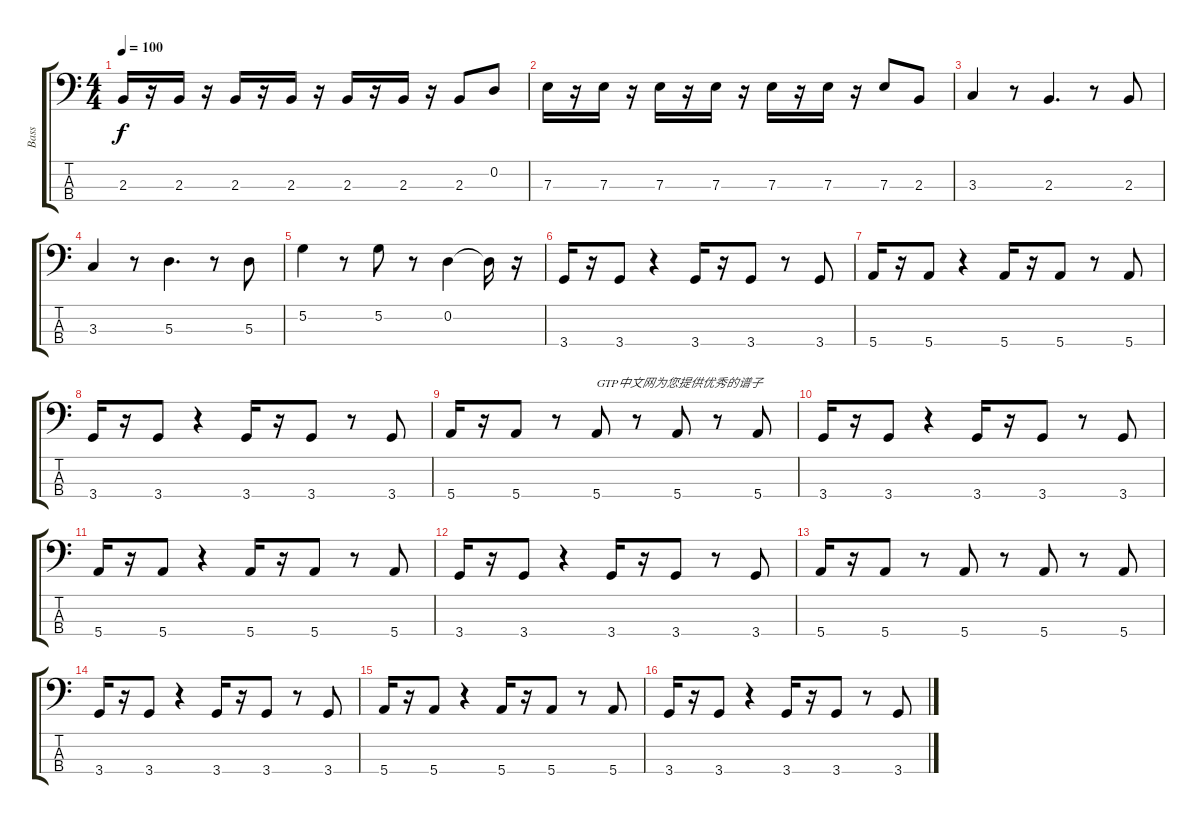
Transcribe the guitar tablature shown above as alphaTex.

\track ("Bass" "Bass") {instrument electricbassfinger}
\staff {score tabs}
\tuning (G2 D2 A1 E1) {hide}
\ts (4 4)
\tempo 100
\clef f4
\ks c
2.3.16{dy f} r.16 2.3.16 r.16 2.3.16 r.16 2.3.16 r.16 2.3.16 r.16 2.3.16 r.16 2.3.8 0.2.8 |
7.3.16 r.16 7.3.16 r.16 7.3.16 r.16 7.3.16 r.16 7.3.16 r.16 7.3.16 r.16 7.3.8 2.3.8 |
3.3.4 r.8 2.3.4{d} r.8 2.3.8 |
3.3.4 r.8 5.3.4{d} r.8 5.3.8 |
5.2.4 r.8 5.2.8 r.8 0.2.4 0.2{t}.16 r.16 |
3.4.16 r.16 3.4.8 r.4 3.4.16 r.16 3.4.8 r.8 3.4.8 |
5.4.16 r.16 5.4.8 r.4 5.4.16 r.16 5.4.8 r.8 5.4.8 |
3.4.16 r.16 3.4.8 r.4 3.4.16 r.16 3.4.8 r.8 3.4.8 |
5.4.16 r.16 5.4.8 r.8 5.4.8{txt "GTP中文网为您提供优秀的谱子"} r.8 5.4.8 r.8 5.4.8 |
3.4.16 r.16 3.4.8 r.4 3.4.16 r.16 3.4.8 r.8 3.4.8 |
5.4.16 r.16 5.4.8 r.4 5.4.16 r.16 5.4.8 r.8 5.4.8 |
3.4.16 r.16 3.4.8 r.4 3.4.16 r.16 3.4.8 r.8 3.4.8 |
5.4.16 r.16 5.4.8 r.8 5.4.8 r.8 5.4.8 r.8 5.4.8 |
3.4.16 r.16 3.4.8 r.4 3.4.16 r.16 3.4.8 r.8 3.4.8 |
5.4.16 r.16 5.4.8 r.4 5.4.16 r.16 5.4.8 r.8 5.4.8 |
3.4.16 r.16 3.4.8 r.4 3.4.16 r.16 3.4.8 r.8 3.4.8
